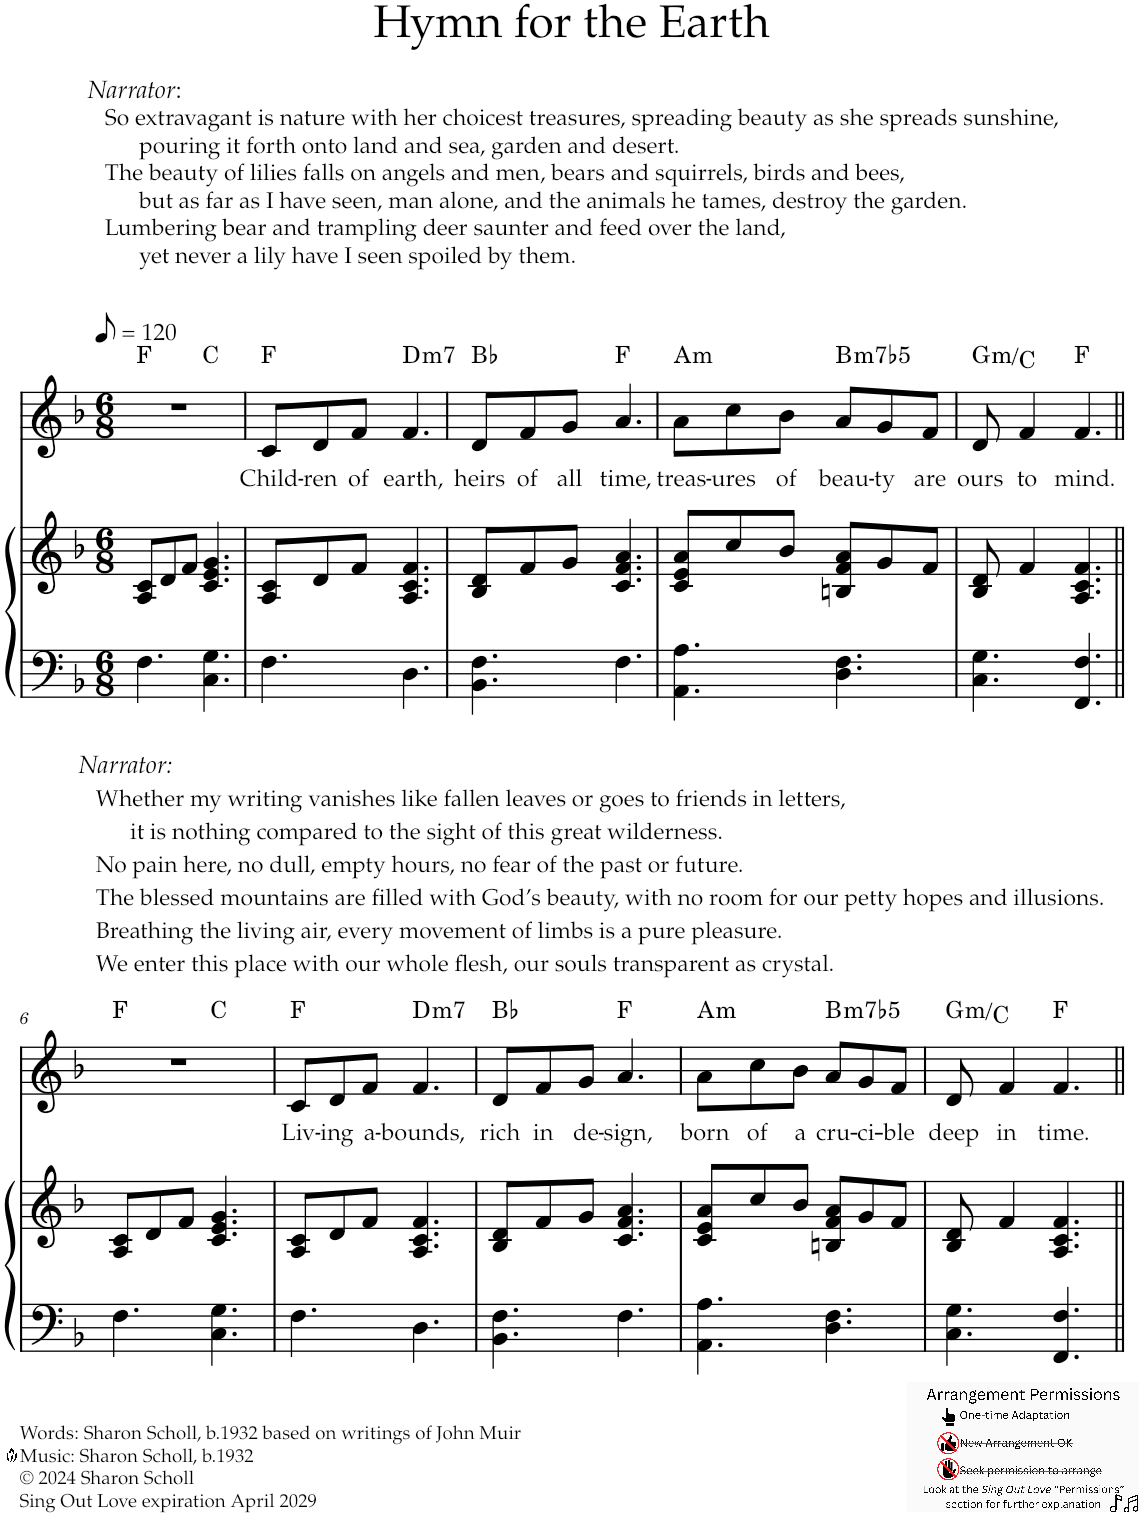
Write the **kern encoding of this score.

**kern	**kern	**kern	**text	**harte
*part2	*part2	*part1	*part1	*part1
*staff3	*staff2	*staff1	*staff1	*
*I"Piano	*	*I"Violin	*	*
*I'Pno	*	*I'Vln	*	*
*clefF4	*clefG2	*clefG2	*	*
*k[b-]	*k[b-]	*k[b-]	*	*
*M6/8	*M6/8	*M6/8	*	*
*MM60	*MM60	*MM60	*	*
=1	=1	=1	=1	=1
*	*	*^	*	*
4.F\	8A/ 8c/L	2.r	4.ryy	.	F:maj
.	8d/	.	.	.	.
.	8f/J	.	.	.	.
4.C\ 4.G\	4.c/ 4.e/ 4.g/	.	4.ryy	.	C:maj
=2	=2	=2	=2	=2	=2
!	!	!	!	!LO:LY:b	!
*	*	*v	*v	*	*
4.F\	8A/ 8c/L	8c/L	Child-	F:maj
!	!	!	!LO:LY:b	!
.	8d/	8d/	-ren	.
!	!	!	!LO:LY:b	!
.	8f/J	8f/J	of	.
!	!	!	!LO:LY:b	!LO:H:kt=m7
4.D\	4.A/ 4.c/ 4.f/	4.f/	earth,	D:min7
=3	=3	=3	=3	=3
!	!	!	!LO:LY:b	!
4.BB-\ 4.F\	8B-/ 8d/L	8d/L	heirs	Bb:maj
!	!	!	!LO:LY:b	!
.	8f/	8f/	of	.
!	!	!	!LO:LY:b	!
.	8g/J	8g/J	all	.
!	!	!	!LO:LY:b	!
4.F\	4.c/ 4.f/ 4.a/	4.a/	time,	F:maj
=4	=4	=4	=4	=4
!	!	!	!LO:LY:b	!LO:H:kt=m
4.AA\ 4.A\	8c/ 8e/ 8a/L	8a\L	treas-	A:min
!	!	!	!LO:LY:b	!
.	8cc/	8cc\	-ures	.
!	!	!	!LO:LY:b	!
.	8b-/J	8b-\J	of	.
!	!	!	!LO:LY:b	!LO:H:kt=m7b5
4.D\ 4.F\	8Bn/ 8f/ 8a/L	8a/L	beau-	B:hdim7
!	!	!	!LO:LY:b	!
.	8g/	8g/	-ty	.
!	!	!	!LO:LY:b	!
.	8f/J	8f/J	are	.
=5	=5	=5	=5	=5
!	!	!	!LO:LY:b	!LO:H:kt=m
4.C\ 4.G\	8B-/ 8d/	8d/	ours	G:min/4
!	!	!	!LO:LY:b	!
.	4f/	4f/	to	.
!	!	!	!LO:LY:b	!
4.FF/ 4.F/	4.A/ 4.c/ 4.f/	4.f/	mind.	F:maj
!!LO:LB:g=z
=6||	=6||	=6||	=6||	=6||
*	*	*^	*	*
4.F\	8A/ 8c/L	2.r	4.ryy	.	F:maj
.	8d/	.	.	.	.
.	8f/J	.	.	.	.
4.C\ 4.G\	4.c/ 4.e/ 4.g/	.	4.ryy	.	C:maj
=7	=7	=7	=7	=7	=7
!	!	!	!	!LO:LY:b	!
*	*	*v	*v	*	*
4.F\	8A/ 8c/L	8c/L	Liv-	F:maj
!	!	!	!LO:LY:b	!
.	8d/	8d/	-ing	.
!	!	!	!LO:LY:b	!
.	8f/J	8f/J	a-	.
!	!	!	!LO:LY:b	!LO:H:kt=m7
4.D\	4.A/ 4.c/ 4.f/	4.f/	-bounds,	D:min7
=8	=8	=8	=8	=8
!	!	!	!LO:LY:b	!
4.BB-\ 4.F\	8B-/ 8d/L	8d/L	rich	Bb:maj
!	!	!	!LO:LY:b	!
.	8f/	8f/	in	.
!	!	!	!LO:LY:b	!
.	8g/J	8g/J	de-	.
!	!	!	!LO:LY:b	!
4.F\	4.c/ 4.f/ 4.a/	4.a/	-sign,	F:maj
=9	=9	=9	=9	=9
!	!	!	!LO:LY:b	!LO:H:kt=m
4.AA\ 4.A\	8c/ 8e/ 8a/L	8a\L	born	A:min
!	!	!	!LO:LY:b	!
.	8cc/	8cc\	of	.
!	!	!	!LO:LY:b	!
.	8b-/J	8b-\J	a	.
!	!	!	!LO:LY:b	!LO:H:kt=m7b5
4.D\ 4.F\	8Bn/ 8f/ 8a/L	8a/L	cru-	B:hdim7
!	!	!	!LO:LY:b	!
.	8g/	8g/	-ci-	.
!	!	!	!LO:LY:b	!
.	8f/J	8f/J	-ble	.
=10	=10	=10	=10	=10
!	!	!	!LO:LY:b	!LO:H:kt=m
4.C\ 4.G\	8B-/ 8d/	8d/	deep	G:min/4
!	!	!	!LO:LY:b	!
.	4f/	4f/	in	.
!	!	!	!LO:LY:b	!
4.FF/ 4.F/	4.A/ 4.c/ 4.f/	4.f/	time.	F:maj
=||	=||	=||	=||	=||
*-	*-	*-	*-	*-
